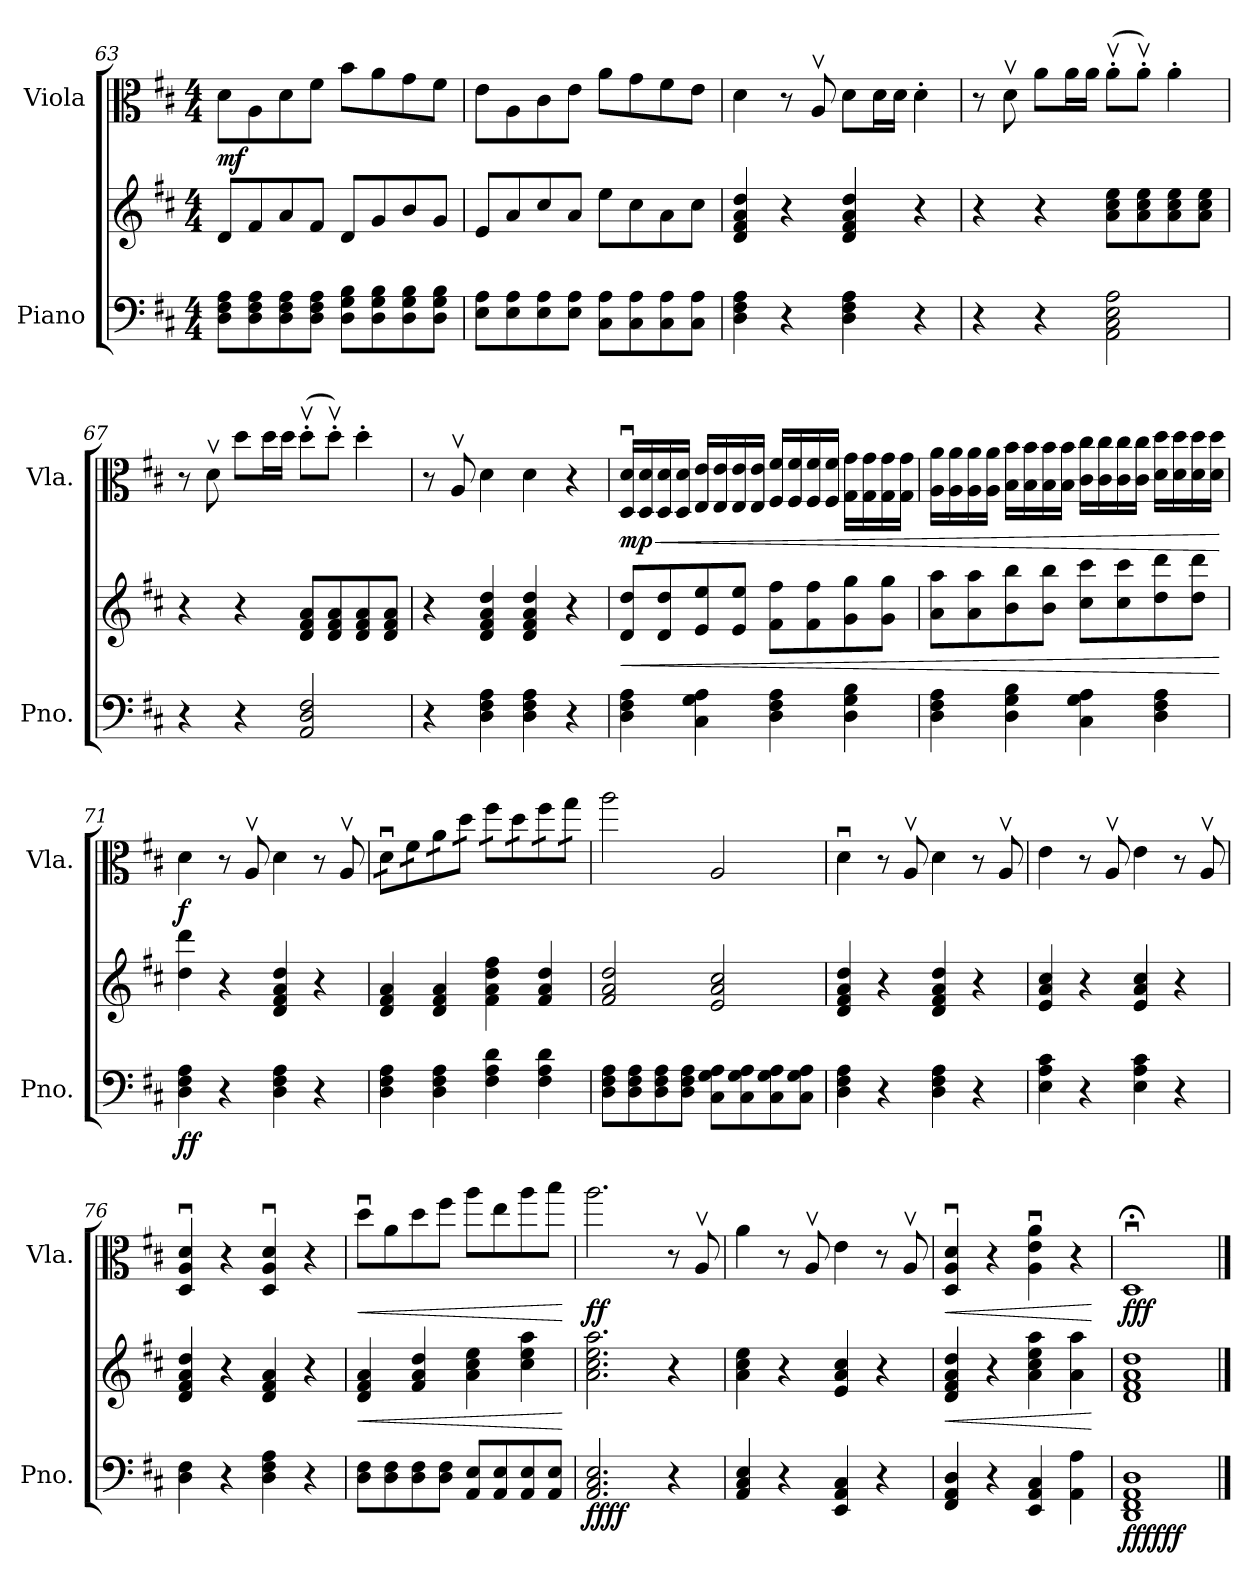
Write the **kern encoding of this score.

**kern	**kern	**dynam	**kern	**dynam
*part2	*part2	*part2	*part1	*part1
*staff3	*staff2	*staff2/3	*staff1	*staff1
*I"Piano	*	*	*I"Viola	*
*I'Pno.	*	*	*I'Vla.	*
!!LO:LB:g=z
*clefF4	*clefG2	*	*clefC3	*
*k[f#c#]	*k[f#c#]	*	*k[f#c#]	*
*M4/4	*M4/4	*	*M4/4	*
=63	=63	=63	=63	=63
!	!	!LO:DY:b=2	!	!
!	!	!LO:DY:n=1:b	!	!LO:DY:b
8D\ 8F#\ 8A\L	8d/L	mf mf	8d\L	mf
8D\ 8F#\ 8A\	8f#/	.	8A\	.
8D\ 8F#\ 8A\	8a/	.	8d\	.
8D\ 8F#\ 8A\J	8f#/J	.	8f#\J	.
8D\ 8G\ 8B\L	8d/L	.	8b\L	.
8D\ 8G\ 8B\	8g/	.	8a\	.
8D\ 8G\ 8B\	8b/	.	8g\	.
8D\ 8G\ 8B\J	8g/J	.	8f#\J	.
=64	=64	=64	=64	=64
8E\ 8A\L	8e/L	.	8e\L	.
8E\ 8A\	8a/	.	8A\	.
8E\ 8A\	8cc#/	.	8c#\	.
8E\ 8A\J	8a/J	.	8e\J	.
8C#\ 8A\L	8ee\L	.	8a\L	.
8C#\ 8A\	8cc#\	.	8g\	.
8C#\ 8A\	8a\	.	8f#\	.
8C#\ 8A\J	8cc#\J	.	8e\J	.
=65	=65	=65	=65	=65
4D\ 4F#\ 4A\	4d/ 4f#/ 4a/ 4dd/	.	4d\	.
4r	4r	.	8r	.
.	.	.	8Av/	.
4D\ 4F#\ 4A\	4d/ 4f#/ 4a/ 4dd/	.	8d\L	.
.	.	.	16d\L	.
.	.	.	16d\JJ	.
4r	4r	.	4d'\	.
=66	=66	=66	=66	=66
4r	4r	.	8r	.
.	.	.	8dv\	.
4r	4r	.	8a\L	.
.	.	.	16a\L	.
.	.	.	16a\JJ	.
2AA\ 2C#\ 2E\ 2A\	8a\ 8cc#\ 8ee\L	.	(8av'\L	.
.	8a\ 8cc#\ 8ee\	.	8av'\J)	.
.	8a\ 8cc#\ 8ee\	.	4a'\	.
.	8a\ 8cc#\ 8ee\J	.	.	.
!!LO:LB:g=z
=67	=67	=67	=67	=67
4r	4r	.	8r	.
.	.	.	8dv\	.
4r	4r	.	8dd\L	.
.	.	.	16dd\L	.
.	.	.	16dd\JJ	.
2AA/ 2D/ 2F#/	8d/ 8f#/ 8a/L	.	(8ddv'\L	.
.	8d/ 8f#/ 8a/	.	8ddv'\J)	.
.	8d/ 8f#/ 8a/	.	4dd'\	.
.	8d/ 8f#/ 8a/J	.	.	.
=68	=68	=68	=68	=68
4r	4r	.	8r	.
.	.	.	8Av/	.
4D\ 4F#\ 4A\	4d/ 4f#/ 4a/ 4dd/	.	4d\	.
4D\ 4F#\ 4A\	4d/ 4f#/ 4a/ 4dd/	.	4d\	.
4r	4r	.	4r	.
=69	=69	=69	=69	=69
!	!	!LO:HP:b	!	!LO:HP:b
!	!	!LO:DY:n=1:b=2	!	!
!	!	!LO:DY:n=2:b	!	!LO:DY:n=1:b
4D\ 4F#\ 4A\	8d/ 8dd/L	< mp mp	16D/u 16d/uLL	< mp
.	.	.	16D/ 16d/	.
.	8d/ 8dd/	.	16D/ 16d/	.
.	.	.	16D/ 16d/JJ	.
4C#\ 4G\ 4A\	8e/ 8ee/	.	16E/ 16e/LL	.
.	.	.	16E/ 16e/	.
.	8e/ 8ee/J	.	16E/ 16e/	.
.	.	.	16E/ 16e/JJ	.
4D\ 4F#\ 4A\	8f#\ 8ff#\L	.	16F#/ 16f#/LL	.
.	.	.	16F#/ 16f#/	.
.	8f#\ 8ff#\	.	16F#/ 16f#/	.
.	.	.	16F#/ 16f#/JJ	.
4D\ 4G\ 4B\	8g\ 8gg\	.	16G\ 16g\LL	.
.	.	.	16G\ 16g\	.
.	8g\ 8gg\J	.	16G\ 16g\	.
.	.	.	16G\ 16g\JJ	.
!!LO:PB:g=z
=70	=70	=70	=70	=70
4D\ 4F#\ 4A\	8a\ 8aa\L	.	16A\ 16a\LL	.
.	.	.	16A\ 16a\	.
.	8a\ 8aa\	.	16A\ 16a\	.
.	.	.	16A\ 16a\JJ	.
4D\ 4G\ 4B\	8b\ 8bb\	.	16B\ 16b\LL	.
.	.	.	16B\ 16b\	.
.	8b\ 8bb\J	.	16B\ 16b\	.
.	.	.	16B\ 16b\JJ	.
4C#\ 4G\ 4A\	8cc#\ 8ccc#\L	.	16c#\ 16cc#\LL	.
.	.	.	16c#\ 16cc#\	.
.	8cc#\ 8ccc#\	.	16c#\ 16cc#\	.
.	.	.	16c#\ 16cc#\JJ	.
4D\ 4F#\ 4A\	8dd\ 8ddd\	.	16d\ 16dd\LL	.
.	.	.	16d\ 16dd\	.
.	8dd\ 8ddd\J	.	16d\ 16dd\	.
.	.	.	16d\ 16dd\JJ	.
.	.	[	.	[
=71	=71	=71	=71	=71
!	!	!LO:DY:b=2	!	!
!	!	!LO:DY:n=1:b	!	!LO:DY:b
4D\ 4F#\ 4A\	4dd\ 4ddd\	f f	4d\	f
4r	4r	.	8r	.
.	.	.	8Av/	.
4D\ 4F#\ 4A\	4d/ 4f#/ 4a/ 4dd/	.	4d\	.
4r	4r	.	8r	.
.	.	.	8Av/	.
=72	=72	=72	=72	=72
*	*	*	*tremolo	*
4D\ 4F#\ 4A\	4d/ 4f#/ 4a/	.	16du\LL	.
.	.	.	16du\	.
.	.	.	16f#\	.
.	.	.	16f#\	.
4D\ 4F#\ 4A\	4d/ 4f#/ 4a/	.	16a\	.
.	.	.	16a\	.
.	.	.	16dd\	.
.	.	.	16dd\JJ	.
4F#\ 4A\ 4d\	4f#\ 4a\ 4dd\ 4ff#\	.	16ff#\LL	.
.	.	.	16ff#\	.
.	.	.	16dd\	.
.	.	.	16dd\	.
4F#\ 4A\ 4d\	4f#/ 4a/ 4dd/	.	16ff#\	.
.	.	.	16ff#\	.
.	.	.	16gg\	.
.	.	.	16gg\JJ	.
*	*	*	*Xtremolo	*
!!LO:LB:g=z
=73	=73	=73	=73	=73
8D\ 8F#\ 8A\L	2f#/ 2a/ 2dd/	.	2aa\	.
8D\ 8F#\ 8A\	.	.	.	.
8D\ 8F#\ 8A\	.	.	.	.
8D\ 8F#\ 8A\J	.	.	.	.
8C#\ 8G\ 8A\L	2e/ 2a/ 2cc#/	.	2A/	.
8C#\ 8G\ 8A\	.	.	.	.
8C#\ 8G\ 8A\	.	.	.	.
8C#\ 8G\ 8A\J	.	.	.	.
=74	=74	=74	=74	=74
4D\ 4F#\ 4A\	4d/ 4f#/ 4a/ 4dd/	.	4du\	.
4r	4r	.	8r	.
.	.	.	8Av/	.
4D\ 4F#\ 4A\	4d/ 4f#/ 4a/ 4dd/	.	4d\	.
4r	4r	.	8r	.
.	.	.	8Av/	.
=75	=75	=75	=75	=75
4E\ 4A\ 4c#\	4e/ 4a/ 4cc#/	.	4e\	.
4r	4r	.	8r	.
.	.	.	8Av/	.
4E\ 4A\ 4c#\	4e/ 4a/ 4cc#/	.	4e\	.
4r	4r	.	8r	.
.	.	.	8Av/	.
=76	=76	=76	=76	=76
4D\ 4F#\	4d/ 4f#/ 4a/ 4dd/	.	4D/u 4A/u 4d/u	.
4r	4r	.	4r	.
4D\ 4F#\ 4A\	4d/ 4f#/ 4a/	.	4D/u 4A/u 4d/u	.
4r	4r	.	4r	.
=77	=77	=77	=77	=77
!	!	!LO:HP:b	!	!LO:HP:b
8D\ 8F#\L	4d/ 4f#/ 4a/	<	8ddu\L	<
8D\ 8F#\	.	.	8a\	.
8D\ 8F#\	4f#/ 4a/ 4dd/	.	8dd\	.
8D\ 8F#\J	.	.	8ff#\J	.
8AA/ 8E/L	4a\ 4cc#\ 4ee\	.	8aa\L	.
8AA/ 8E/	.	.	8ee\	.
8AA/ 8E/	4cc#\ 4ee\ 4aa\	.	8aa\	.
8AA/ 8E/J	.	.	8bb\J	.
.	.	[	.	[
!!LO:LB:g=z
=78	=78	=78	=78	=78
!	!	!LO:DY:b=2	!	!
!	!	!LO:DY:n=1:b	!	!LO:DY:b
2.AA/ 2.C#/ 2.E/	2.a\ 2.cc#\ 2.ee\ 2.aa\	ff ff	2.aa\	ff
4r	4r	.	8r	.
.	.	.	8Av/	.
=79	=79	=79	=79	=79
4AA/ 4C#/ 4E/	4a\ 4cc#\ 4ee\	.	4a\	.
4r	4r	.	8r	.
.	.	.	8Av/	.
4EE/ 4AA/ 4C#/	4e/ 4a/ 4cc#/	.	4e\	.
4r	4r	.	8r	.
.	.	.	8Av/	.
=80	=80	=80	=80	=80
!	!	!LO:HP:b	!	!LO:HP:b
4FF#/ 4AA/ 4D/	4d/ 4f#/ 4a/ 4dd/	<	4D/u 4A/u 4d/u	<
4r	4r	.	4r	.
4EE/ 4AA/ 4C#/	4a\ 4cc#\ 4ee\ 4aa\	.	4A\u 4e\u 4a\u	.
4AA\ 4A\	4a\ 4aa\	.	4r	.
.	.	[	.	[
=81	=81	=81	=81	=81
!	!	!LO:DY:b=2	!	!
!	!	!LO:DY:n=1:b	!	!LO:DY:b
1DD 1FF# 1AA 1D	1d 1f# 1a 1dd	fff fff	1D;<u	fff
==	==	==	==	==
*-	*-	*-	*-	*-
